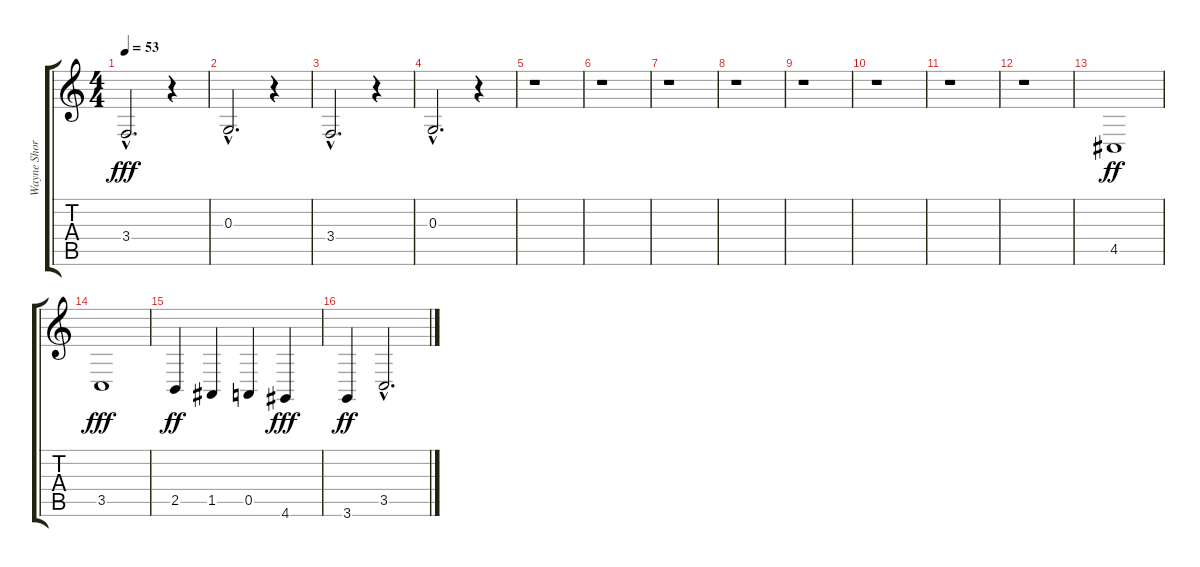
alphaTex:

\track ("Wayne Shorter" "Wayne Shor") {instrument tenorsax}
\staff {score tabs}
\tuning (E4 B3 G3 D3 A2 E2) {hide}
\ts (4 4)
\tempo 53
\clef g2
\ks c
3.4{hac}.2{d dy fff} r.4 |
0.3{hac}.2{d} r.4 |
3.4{hac}.2{d} r.4 |
0.3{hac}.2{d} r.4 |
r.1 |
r.1 |
r.1 |
r.1 |
r.1 |
r.1 |
r.1 |
r.1 |
4.5.1{dy ff} |
3.5.1{dy fff} |
2.5.4{dy ff} 1.5.4 0.5.4 4.6.4{dy fff} |
3.6.4{dy ff} 3.5{hac}.2{d}
